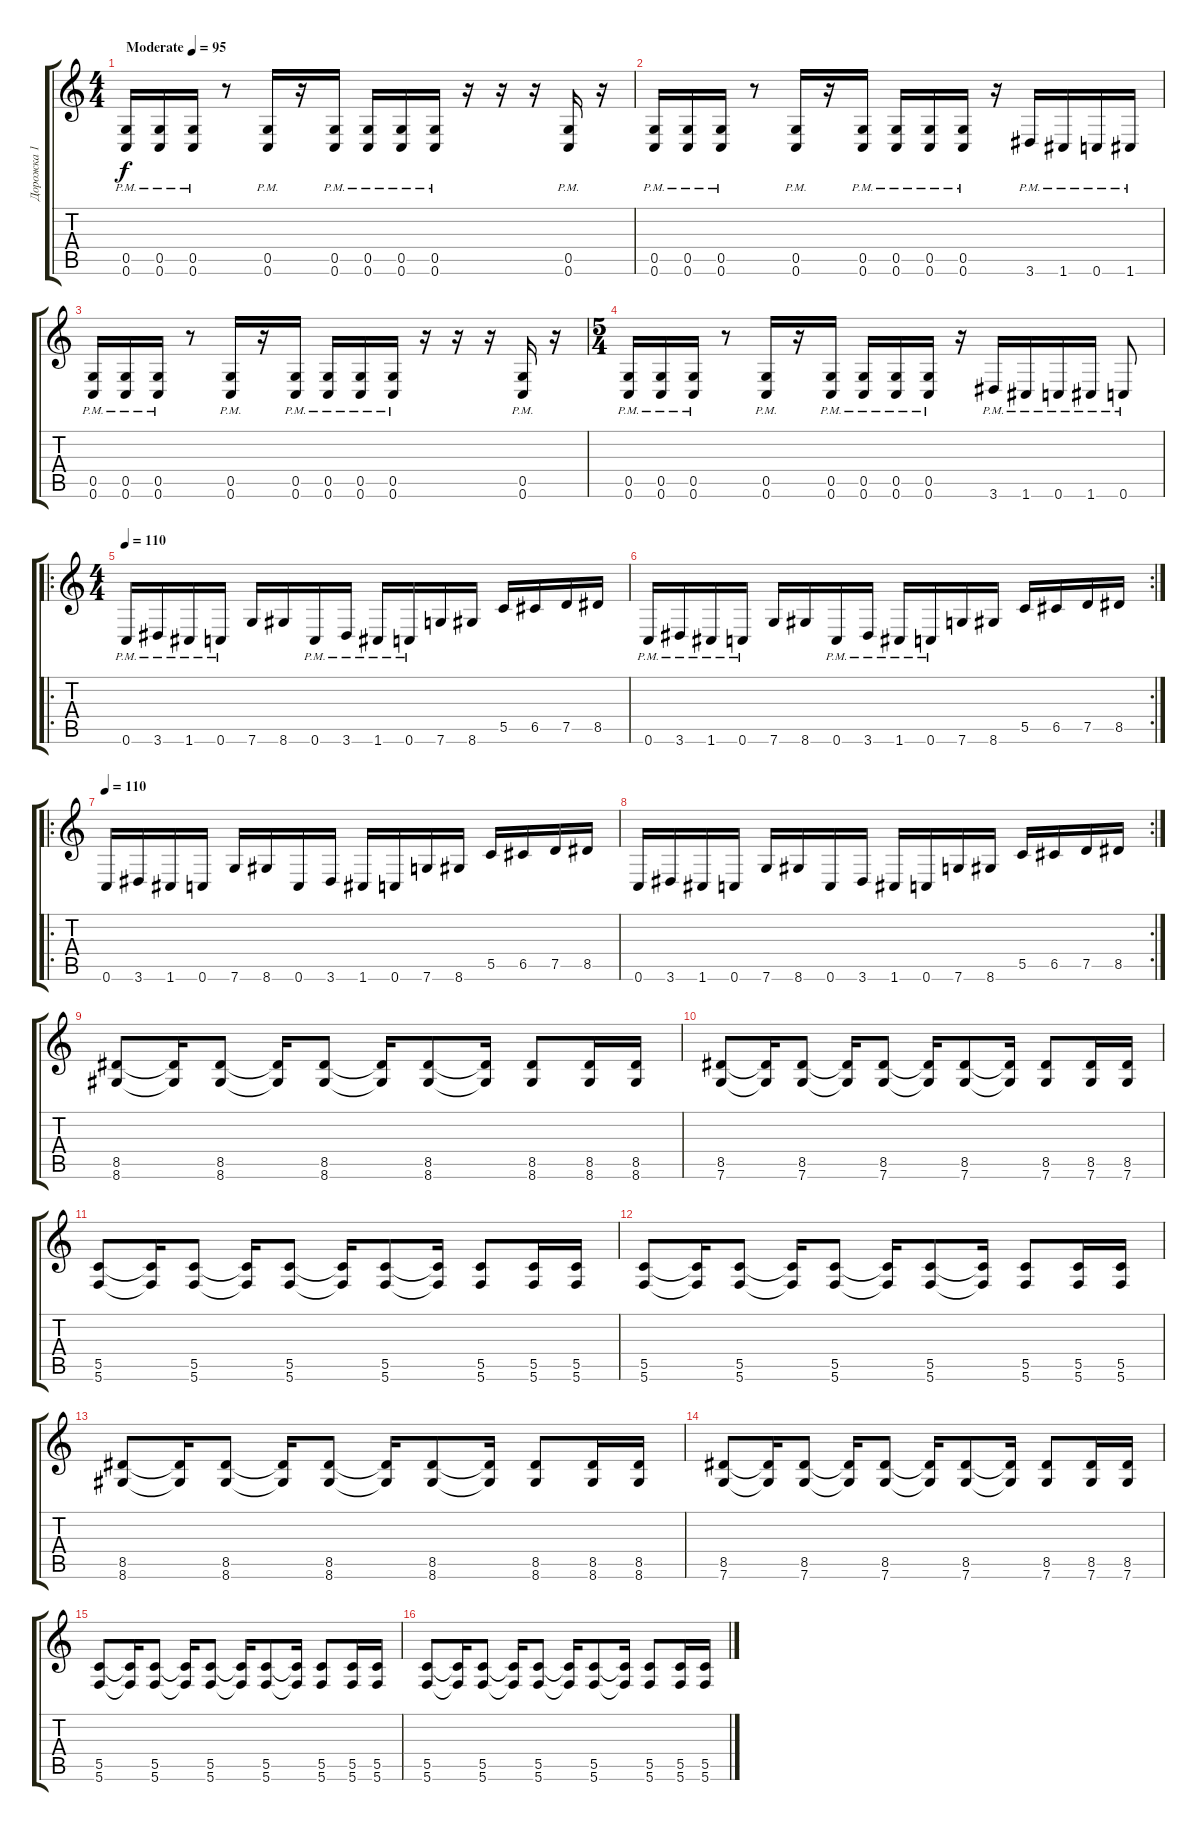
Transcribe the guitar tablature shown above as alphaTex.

\track ("Дорожка 1" "Дорожка 1") {instrument overdrivenguitar}
\staff {score tabs}
\tuning (D4 A3 F3 C3 G2 C2) {hide}
\ts (4 4)
\tempo (95 "Moderate")
\clef g2
\ks c
(0.5{pm} 0.6{pm}).16{dy f instrument overdrivenguitar} (0.5{pm} 0.6{pm}).16 (0.5{pm} 0.6{pm}).16 r.8 (0.5{pm} 0.6{pm}).16 r.16 (0.5{pm} 0.6{pm}).16 (0.5{pm} 0.6{pm}).16 (0.5{pm} 0.6{pm}).16 (0.5{pm} 0.6{pm}).16 r.16 r.16 r.16 (0.5{pm} 0.6{pm}).16 r.16 |
(0.5{pm} 0.6{pm}).16 (0.5{pm} 0.6{pm}).16 (0.5{pm} 0.6{pm}).16 r.8 (0.5{pm} 0.6{pm}).16 r.16 (0.5{pm} 0.6{pm}).16 (0.5{pm} 0.6{pm}).16 (0.5{pm} 0.6{pm}).16 (0.5{pm} 0.6{pm}).16 r.16 3.6{pm}.16 1.6{pm}.16 0.6{pm}.16 1.6{pm}.16 |
(0.5{pm} 0.6{pm}).16 (0.5{pm} 0.6{pm}).16 (0.5{pm} 0.6{pm}).16 r.8 (0.5{pm} 0.6{pm}).16 r.16 (0.5{pm} 0.6{pm}).16 (0.5{pm} 0.6{pm}).16 (0.5{pm} 0.6{pm}).16 (0.5{pm} 0.6{pm}).16 r.16 r.16 r.16 (0.5{pm} 0.6{pm}).16 r.16 |
\ts (5 4)
(0.5{pm} 0.6{pm}).16 (0.5{pm} 0.6{pm}).16 (0.5{pm} 0.6{pm}).16 r.8 (0.5{pm} 0.6{pm}).16 r.16 (0.5{pm} 0.6{pm}).16 (0.5{pm} 0.6{pm}).16 (0.5{pm} 0.6{pm}).16 (0.5{pm} 0.6{pm}).16 r.16 3.6{pm}.16 1.6{pm}.16 0.6{pm}.16 1.6{pm}.16 0.6{pm}.8 |
\ro
\ts (4 4)
\tempo 110
0.6{pm}.16 3.6{pm}.16 1.6{pm}.16 0.6{pm}.16 7.6.16 8.6.16 0.6{pm}.16 3.6{pm}.16 1.6{pm}.16 0.6{pm}.16 7.6.16 8.6.16 5.5.16 6.5.16 7.5.16 8.5.16 |
\rc 2
0.6{pm}.16 3.6{pm}.16 1.6{pm}.16 0.6{pm}.16 7.6.16 8.6.16 0.6{pm}.16 3.6{pm}.16 1.6{pm}.16 0.6{pm}.16 7.6.16 8.6.16 5.5.16 6.5.16 7.5.16 8.5.16 |
\ro
\tempo 110
0.6.16 3.6.16 1.6.16 0.6.16 7.6.16 8.6.16 0.6.16 3.6.16 1.6.16 0.6.16 7.6.16 8.6.16 5.5.16 6.5.16 7.5.16 8.5.16 |
\rc 2
0.6.16 3.6.16 1.6.16 0.6.16 7.6.16 8.6.16 0.6.16 3.6.16 1.6.16 0.6.16 7.6.16 8.6.16 5.5.16 6.5.16 7.5.16 8.5.16 |
(8.5 8.6).8 (8.5{t} 8.6{t}).16 (8.5 8.6).8 (8.5{t} 8.6{t}).16 (8.5 8.6).8 (8.5{t} 8.6{t}).16 (8.5 8.6).8 (8.5{t} 8.6{t}).16 (8.5 8.6).8 (8.5 8.6).16 (8.5 8.6).16 |
(8.5 7.6).8 (8.5{t} 7.6{t}).16 (8.5 7.6).8 (8.5{t} 7.6{t}).16 (8.5 7.6).8 (8.5{t} 7.6{t}).16 (8.5 7.6).8 (8.5{t} 7.6{t}).16 (8.5 7.6).8 (8.5 7.6).16 (8.5 7.6).16 |
(5.5 5.6).8 (5.5{t} 5.6{t}).16 (5.5 5.6).8 (5.5{t} 5.6{t}).16 (5.5 5.6).8 (5.5{t} 5.6{t}).16 (5.5 5.6).8 (5.5{t} 5.6{t}).16 (5.5 5.6).8 (5.5 5.6).16 (5.5 5.6).16 |
(5.5 5.6).8 (5.5{t} 5.6{t}).16 (5.5 5.6).8 (5.5{t} 5.6{t}).16 (5.5 5.6).8 (5.5{t} 5.6{t}).16 (5.5 5.6).8 (5.5{t} 5.6{t}).16 (5.5 5.6).8 (5.5 5.6).16 (5.5 5.6).16 |
(8.5 8.6).8 (8.5{t} 8.6{t}).16 (8.5 8.6).8 (8.5{t} 8.6{t}).16 (8.5 8.6).8 (8.5{t} 8.6{t}).16 (8.5 8.6).8 (8.5{t} 8.6{t}).16 (8.5 8.6).8 (8.5 8.6).16 (8.5 8.6).16 |
(8.5 7.6).8 (8.5{t} 7.6{t}).16 (8.5 7.6).8 (8.5{t} 7.6{t}).16 (8.5 7.6).8 (8.5{t} 7.6{t}).16 (8.5 7.6).8 (8.5{t} 7.6{t}).16 (8.5 7.6).8 (8.5 7.6).16 (8.5 7.6).16 |
(5.5 5.6).8 (5.5{t} 5.6{t}).16 (5.5 5.6).8 (5.5{t} 5.6{t}).16 (5.5 5.6).8 (5.5{t} 5.6{t}).16 (5.5 5.6).8 (5.5{t} 5.6{t}).16 (5.5 5.6).8 (5.5 5.6).16 (5.5 5.6).16 |
(5.5 5.6).8 (5.5{t} 5.6{t}).16 (5.5 5.6).8 (5.5{t} 5.6{t}).16 (5.5 5.6).8 (5.5{t} 5.6{t}).16 (5.5 5.6).8 (5.5{t} 5.6{t}).16 (5.5 5.6).8 (5.5 5.6).16 (5.5 5.6).16
